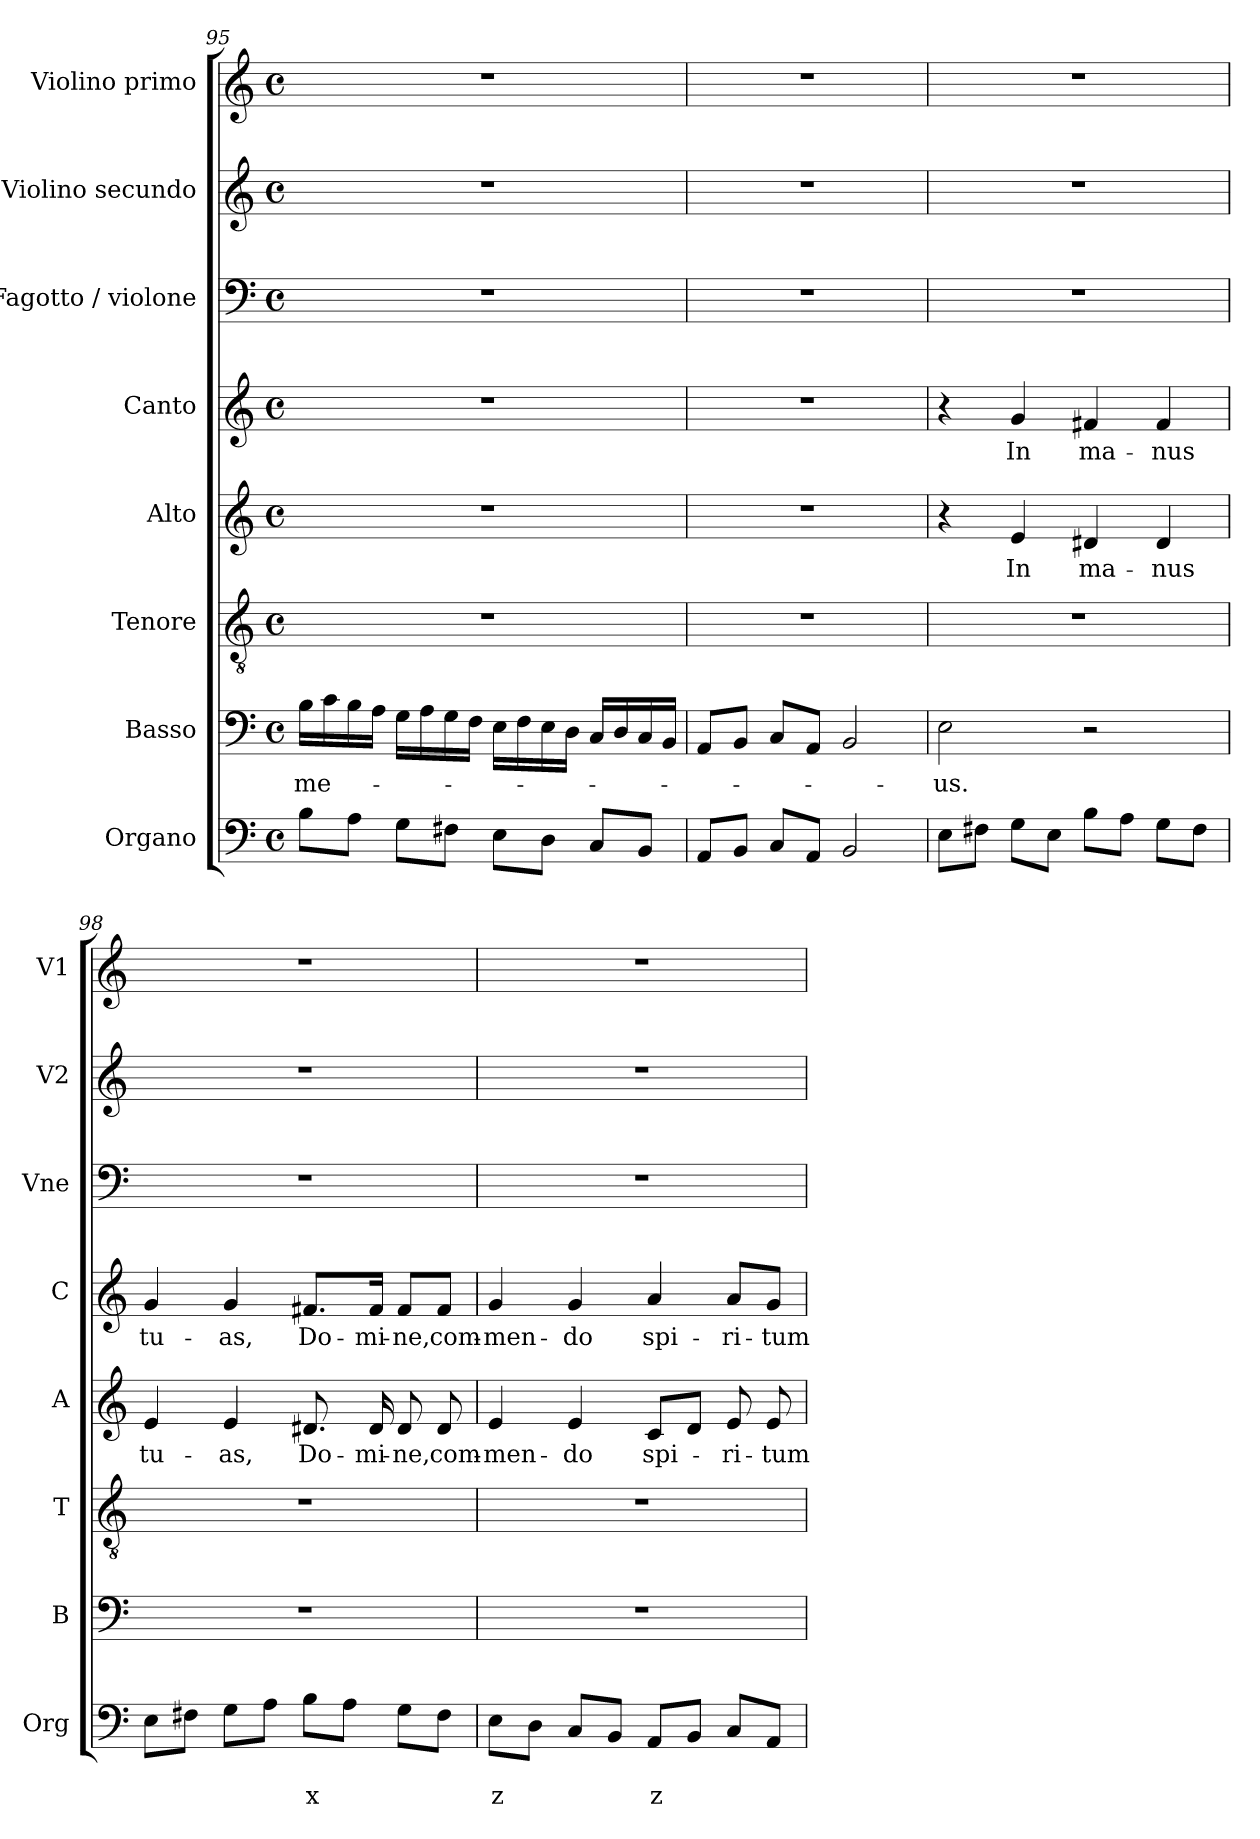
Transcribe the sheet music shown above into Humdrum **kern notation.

**kern	**text	**text	**kern	**text	**kern	**kern	**text	**kern	**text	**kern	**kern	**kern
*part8	*part8	*part8	*part7	*part7	*part6	*part5	*part5	*part4	*part4	*part3	*part2	*part1
*staff8	*staff8	*staff8	*staff7	*staff7	*staff6	*staff5	*staff5	*staff4	*staff4	*staff3	*staff2	*staff1
*I"Organo	*	*	*I"Basso	*	*I"Tenore	*I"Alto	*	*I"Canto	*	*I"Fagotto / violone	*I"Violino secundo	*I"Violino primo
*I'Org	*	*	*I'B	*	*I'T	*I'A	*	*I'C	*	*I'Vne	*I'V2	*I'V1
*clefF4	*	*	*clefF4	*	*clefGv2	*clefG2	*	*clefG2	*	*clefF4	*clefG2	*clefG2
*k[]	*	*	*k[]	*	*k[]	*k[]	*	*k[]	*	*k[]	*k[]	*k[]
*C:	*	*	*C:	*	*C:	*C:	*	*C:	*	*C:	*C:	*C:
*M4/4	*	*	*M4/4	*	*M4/4	*M4/4	*	*M4/4	*	*M4/4	*M4/4	*M4/4
*met(c)	*	*	*met(c)	*	*met(c)	*met(c)	*	*met(c)	*	*met(c)	*met(c)	*met(c)
=95	=95	=95	=95	=95	=95	=95	=95	=95	=95	=95	=95	=95
!	!	!	!	!LO:LY:b	!	!	!	!	!	!	!	!
8B\L	.	.	16B\LL	me-	1r	1r	.	1r	.	1r	1r	1r
.	.	.	16c\	.	.	.	.	.	.	.	.	.
8A\J	.	.	16B\	.	.	.	.	.	.	.	.	.
.	.	.	16A\JJ	.	.	.	.	.	.	.	.	.
8G\L	.	.	16G\LL	.	.	.	.	.	.	.	.	.
.	.	.	16A\	.	.	.	.	.	.	.	.	.
8F#X\J	.	.	16G\	.	.	.	.	.	.	.	.	.
.	.	.	16F\JJ	.	.	.	.	.	.	.	.	.
8E\L	.	.	16E\LL	.	.	.	.	.	.	.	.	.
.	.	.	16F\	.	.	.	.	.	.	.	.	.
8D\J	.	.	16E\	.	.	.	.	.	.	.	.	.
.	.	.	16D\JJ	.	.	.	.	.	.	.	.	.
8C/L	.	.	16C/LL	.	.	.	.	.	.	.	.	.
.	.	.	16D/	.	.	.	.	.	.	.	.	.
8BB/J	.	.	16C/	.	.	.	.	.	.	.	.	.
.	.	.	16BB/JJ	.	.	.	.	.	.	.	.	.
=96	=96	=96	=96	=96	=96	=96	=96	=96	=96	=96	=96	=96
8AA/L	.	.	8AA/L	.	1r	1r	.	1r	.	1r	1r	1r
8BB/J	.	.	8BB/J	.	.	.	.	.	.	.	.	.
8C/L	.	.	8C/L	.	.	.	.	.	.	.	.	.
8AA/J	.	.	8AA/J	.	.	.	.	.	.	.	.	.
2BB/	.	.	2BB/	.	.	.	.	.	.	.	.	.
!!LO:PB:g=z
=97	=97	=97	=97	=97	=97	=97	=97	=97	=97	=97	=97	=97
!	!	!	!	!LO:LY:b	!	!	!	!	!	!	!	!
8E\L	.	.	2E\	-us.	1r	4r	.	4r	.	1r	1r	1r
8F#X\J	.	.	.	.	.	.	.	.	.	.	.	.
!	!	!	!	!	!	!	!LO:LY:b	!	!LO:LY:b	!	!	!
8G\L	.	.	.	.	.	4e/	In	4g/	In	.	.	.
8E\J	.	.	.	.	.	.	.	.	.	.	.	.
!	!	!	!	!	!	!	!LO:LY:b	!	!LO:LY:b	!	!	!
8B\L	.	.	2r	.	.	4d#X/	ma-	4f#X/	ma-	.	.	.
8A\J	.	.	.	.	.	.	.	.	.	.	.	.
!	!	!	!	!	!	!	!LO:LY:b	!	!LO:LY:b	!	!	!
8G\L	.	.	.	.	.	4d#/	-nus	4f#/	-nus	.	.	.
8F#\J	.	.	.	.	.	.	.	.	.	.	.	.
=98	=98	=98	=98	=98	=98	=98	=98	=98	=98	=98	=98	=98
!	!	!	!	!	!	!	!LO:LY:b	!	!LO:LY:b	!	!	!
8E\L	.	.	1r	.	1r	4e/	tu-	4g/	tu-	1r	1r	1r
8F#X\J	.	.	.	.	.	.	.	.	.	.	.	.
!	!	!	!	!	!	!	!LO:LY:b	!	!LO:LY:b	!	!	!
8G\L	.	.	.	.	.	4e/	-as,	4g/	-as,	.	.	.
8A\J	.	.	.	.	.	.	.	.	.	.	.	.
!	!	!LO:LY:b	!	!	!	!	!LO:LY:b	!	!LO:LY:b	!	!	!
8B\L	.	x	.	.	.	8.d#X/	Do-	8.f#X/L	Do-	.	.	.
8A\J	.	.	.	.	.	.	.	.	.	.	.	.
!	!	!	!	!	!	!	!LO:LY:b	!	!LO:LY:b	!	!	!
.	.	.	.	.	.	16d#/	-mi-	16f#/Jk	-mi-	.	.	.
!	!	!	!	!	!	!	!LO:LY:b	!	!LO:LY:b	!	!	!
8G\L	.	.	.	.	.	8d#/	-ne,	8f#/L	-ne,	.	.	.
!	!	!	!	!	!	!	!LO:LY:b	!	!LO:LY:b	!	!	!
8F#\J	.	.	.	.	.	8d#/	com-	8f#/J	com-	.	.	.
=99	=99	=99	=99	=99	=99	=99	=99	=99	=99	=99	=99	=99
!	!	!LO:LY:b	!	!	!	!	!LO:LY:b	!	!LO:LY:b	!	!	!
8E\L	.	z	1r	.	1r	4e/	-men-	4g/	-men-	1r	1r	1r
8D\J	.	.	.	.	.	.	.	.	.	.	.	.
!	!	!	!	!	!	!	!LO:LY:b	!	!LO:LY:b	!	!	!
8C/L	.	.	.	.	.	4e/	-do	4g/	-do	.	.	.
8BB/J	.	.	.	.	.	.	.	.	.	.	.	.
!	!	!LO:LY:b	!	!	!	!	!LO:LY:b	!	!LO:LY:b	!	!	!
8AA/L	.	z	.	.	.	8c/L	spi-	4a/	spi-	.	.	.
8BB/J	.	.	.	.	.	8d/J	.	.	.	.	.	.
!	!	!	!	!	!	!	!LO:LY:b	!	!LO:LY:b	!	!	!
8C/L	.	.	.	.	.	8e/	-ri-	8a/L	-ri-	.	.	.
!	!	!	!	!	!	!	!LO:LY:b	!	!LO:LY:b	!	!	!
8AA/J	.	.	.	.	.	8e/	-tum	8g/J	-tum	.	.	.
=	=	=	=	=	=	=	=	=	=	=	=	=
*-	*-	*-	*-	*-	*-	*-	*-	*-	*-	*-	*-	*-
